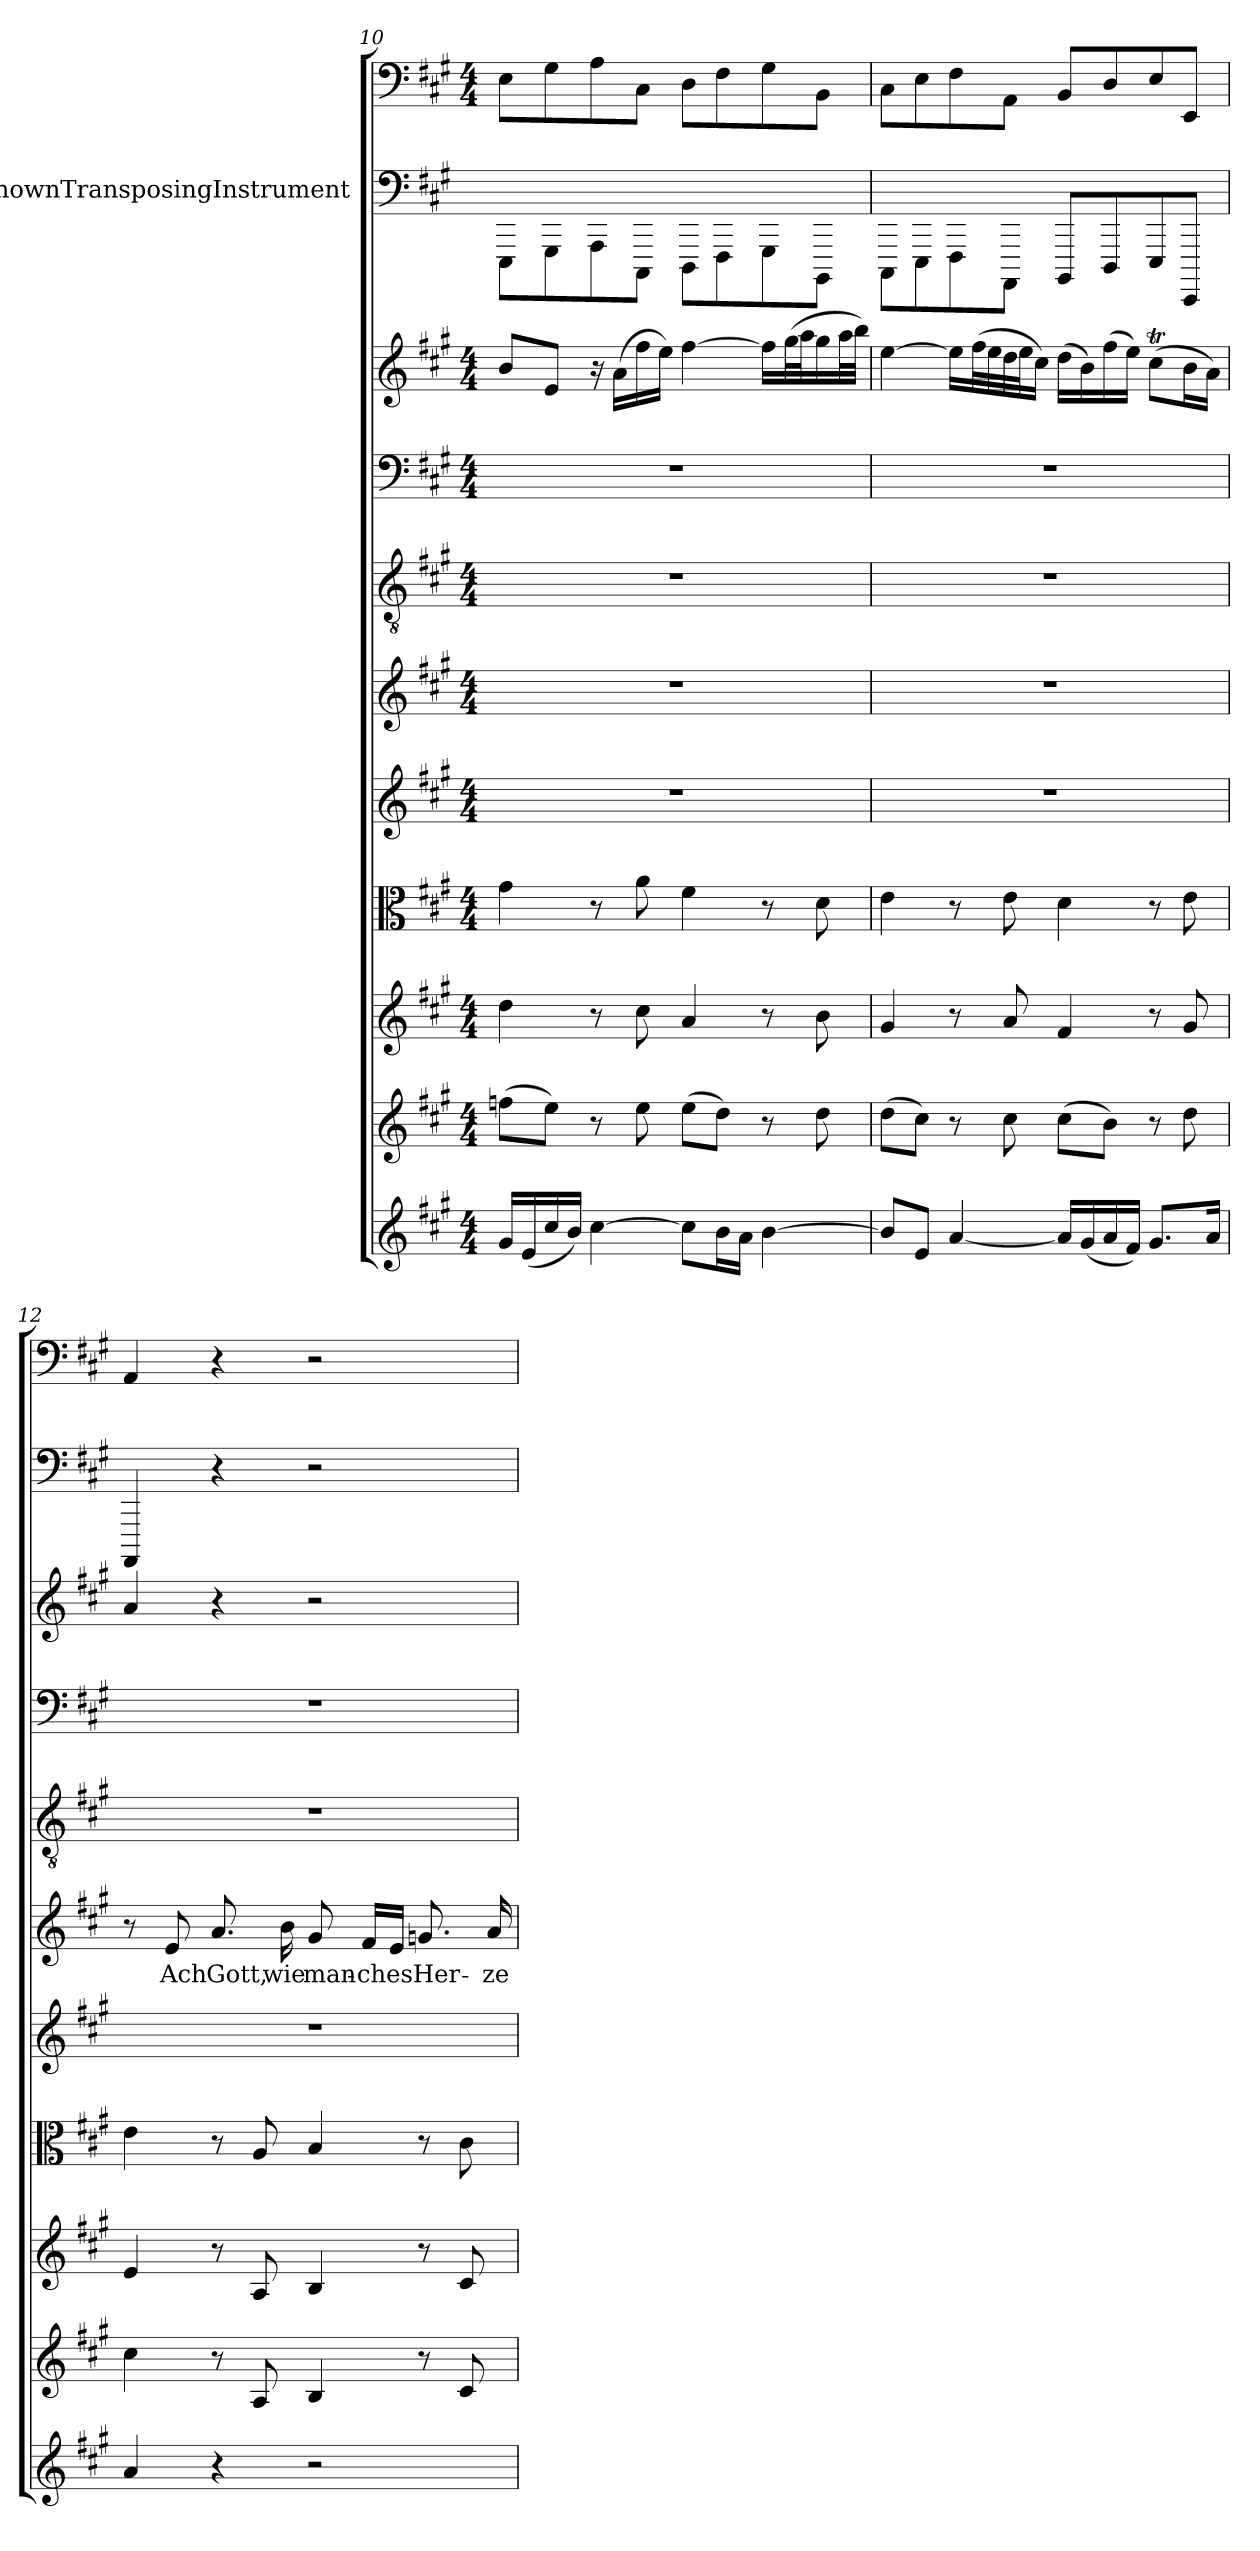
**kern	**kern	**kern	**kern	**kern	**kern	**text	**kern	**kern	**kern	**kern	**kern
*part11	*part10	*part9	*part8	*part7	*part6	*part6	*part5	*part4	*part3	*part2	*part1
*staff11	*staff10	*staff9	*staff8	*staff7	*staff6	*staff6	*staff5	*staff4	*staff3	*staff2	*staff1
*	*	*	*	*	*	*	*	*	*	*I"UnknownTransposingInstrument	*
*clefG2	*clefG2	*clefG2	*clefC3	*clefG2	*clefG2	*	*clefGv2	*clefF4	*clefG2	*clefF4	*clefF4
*	*	*	*	*	*	*	*	*	*	*ITrd-7c-12	*
*k[f#c#g#]	*k[f#c#g#]	*k[f#c#g#]	*k[f#c#g#]	*k[f#c#g#]	*k[f#c#g#]	*	*k[f#c#g#]	*k[f#c#g#]	*k[f#c#g#]	*k[f#c#g#]	*k[f#c#g#]
*A:	*A:	*A:	*A:	*A:	*A:	*	*A:	*A:	*A:	*	*A:
*M4/4	*M4/4	*M4/4	*M4/4	*M4/4	*M4/4	*	*M4/4	*M4/4	*M4/4	*	*M4/4
=10	=10	=10	=10	=10	=10	=10	=10	=10	=10	=10	=10
16g#/LL	(8ffn\L	4dd\	4g#\	1r	1r	.	1r	1r	8b/L	8EE\L	8E\L
(16e/	.	.	.	.	.	.	.	.	.	.	.
16cc#/	8ee\J)	.	.	.	.	.	.	.	8e/J	8GG#\	8G#\
16b/JJ)	.	.	.	.	.	.	.	.	.	.	.
[4cc#\	8r	8r	8r	.	.	.	.	.	16r	8AA\	8A\
.	.	.	.	.	.	.	.	.	(16a\LL	.	.
.	8ee\	8cc#\	8a\	.	.	.	.	.	16ff#\	8CC#\J	8C#\J
.	.	.	.	.	.	.	.	.	16ee\JJ)	.	.
8cc#\L]	(8ee\L	4a/	4f#\	.	.	.	.	.	[4ff#\	8DD\L	8D\L
16b\L	8dd\J)	.	.	.	.	.	.	.	.	8FF#\	8F#\
16a\JJ	.	.	.	.	.	.	.	.	.	.	.
[4b\	8r	8r	8r	.	.	.	.	.	16ff#\LL]	8GG#\	8G#\
.	.	.	.	.	.	.	.	.	(32gg#\L	.	.
.	.	.	.	.	.	.	.	.	32aa\J	.	.
.	8dd\	8b\	8d\	.	.	.	.	.	16gg#\	8BBB\J	8BB\J
.	.	.	.	.	.	.	.	.	32aa\L	.	.
.	.	.	.	.	.	.	.	.	32bb\JJJ)	.	.
=11	=11	=11	=11	=11	=11	=11	=11	=11	=11	=11	=11
8b/L]	(8dd\L	4g#/	4e\	1r	1r	.	1r	1r	[4ee\	8CC#\L	8C#\L
8e/J	8cc#\J)	.	.	.	.	.	.	.	.	8EE\	8E\
[4a/	8r	8r	8r	.	.	.	.	.	16ee\LL]	8FF#\	8F#\
.	.	.	.	.	.	.	.	.	(32ff#\L	.	.
.	.	.	.	.	.	.	.	.	32ee\	.	.
.	8cc#\	8a/	8e\	.	.	.	.	.	32dd\	8AAA\J	8AA\J
.	.	.	.	.	.	.	.	.	32ee\J	.	.
.	.	.	.	.	.	.	.	.	16cc#\JJ)	.	.
16a/LL]	(8cc#\L	4f#/	4d\	.	.	.	.	.	(16dd\LL	8BBB/L	8BB/L
(16g#/	.	.	.	.	.	.	.	.	16b\)	.	.
16a/	8b\J)	.	.	.	.	.	.	.	(16ff#\	8DD/	8D/
16f#/JJ)	.	.	.	.	.	.	.	.	16ee\JJ)	.	.
8.g#/L	8r	8r	8r	.	.	.	.	.	(8cc#t\L	8EE/	8E/
.	8dd\	8g#/	8e\	.	.	.	.	.	16b\L	8EEE/J	8EE/J
16a/Jk	.	.	.	.	.	.	.	.	16a\JJ)	.	.
=12	=12	=12	=12	=12	=12	=12	=12	=12	=12	=12	=12
4a/	4cc#\	4e/	4e\	1r	8r	.	1r	1r	4a/	4AAA/	4AA/
.	.	.	.	.	8e/	Ach	.	.	.	.	.
4r	8r	8r	8r	.	8.a/	Gott,	.	.	4r	4r	4r
.	8A/	8A/	8A/	.	.	.	.	.	.	.	.
.	.	.	.	.	16b\	wie	.	.	.	.	.
2r	4B/	4B/	4B/	.	8g#/	man-	.	.	2r	2r	2r
.	.	.	.	.	16f#/LL	-ches	.	.	.	.	.
.	.	.	.	.	16e/JJ	.	.	.	.	.	.
.	8r	8r	8r	.	8.gn/	Her-	.	.	.	.	.
.	8c#/	8c#/	8c#\	.	.	.	.	.	.	.	.
.	.	.	.	.	16a/	-ze-	.	.	.	.	.
=	=	=	=	=	=	=	=	=	=	=	=
*-	*-	*-	*-	*-	*-	*-	*-	*-	*-	*-	*-
